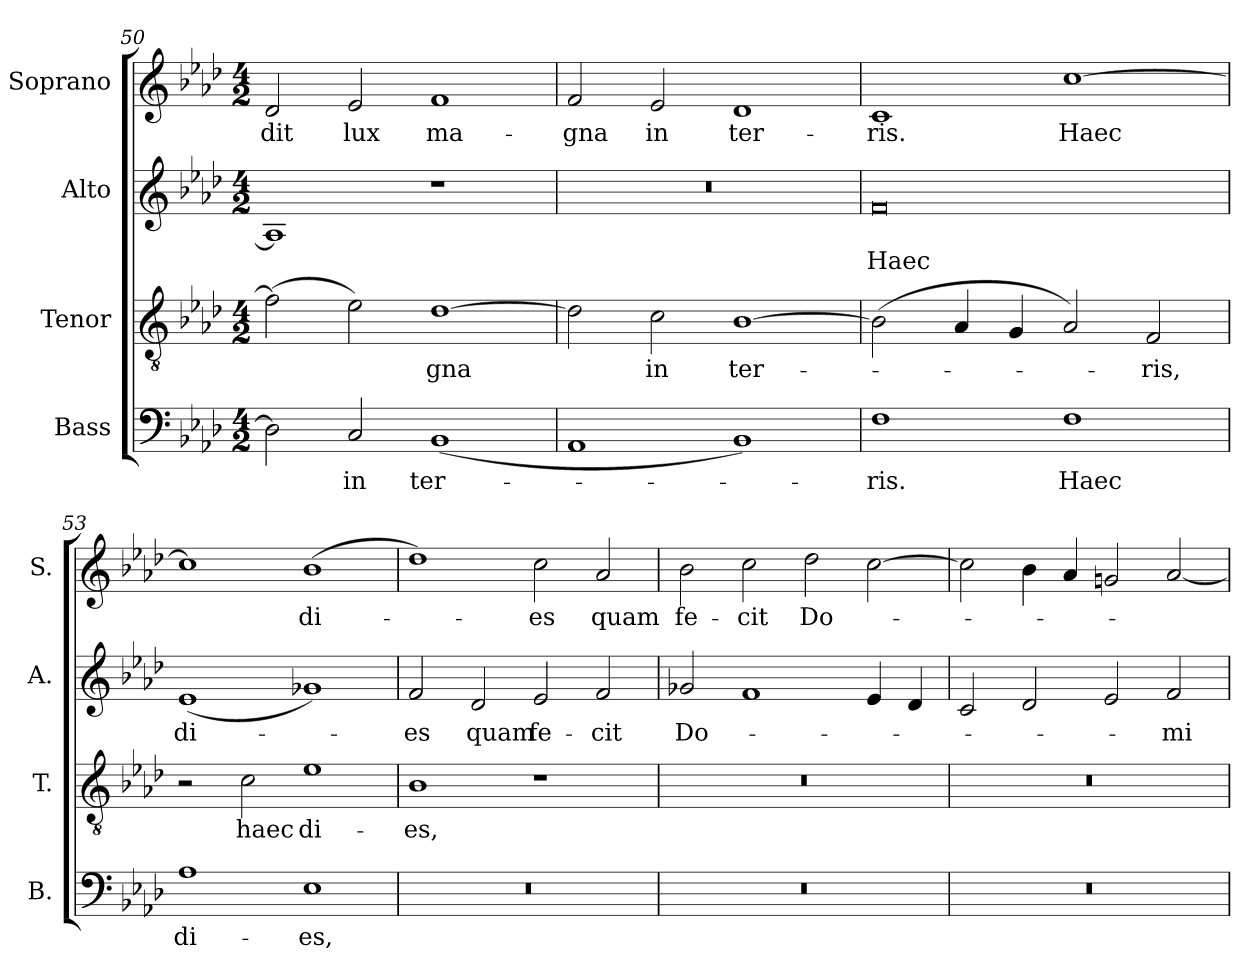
**kern	**text	**kern	**text	**kern	**text	**kern	**text
*part4	*part4	*part3	*part3	*part2	*part2	*part1	*part1
*staff4	*staff4	*staff3	*staff3	*staff2	*staff2	*staff1	*staff1
*I"Bass	*	*I"Tenor	*	*I"Alto	*	*I"Soprano	*
*I'B.	*	*I'T.	*	*I'A.	*	*I'S.	*
*clefF4	*	*clefGv2	*	*clefG2	*	*clefG2	*
*	*	*ITrd7c12	*	*	*	*	*
*k[b-e-a-d-]	*	*k[b-e-a-d-]	*	*k[b-e-a-d-]	*	*k[b-e-a-d-]	*
*A-:	*	*A-:	*	*A-:	*	*A-:	*
*M4/2	*	*M4/2	*	*M4/2	*	*M4/2	*
=50	=50	=50	=50	=50	=50	=50	=50
!	!	!	!	!	!	!	!LO:LY:b:color=#000000
2D-i\]	.	(2Fi\]	.	1A-i]	.	2d-i/	-dit
!	!LO:LY:b:color=#000000	!	!	!	!	!	!
!	!	!	!	!	!	!	!LO:LY:b:color=#000000
2Ci/	in	2E-i\)	.	.	.	2e-i/	lux
!	!LO:LY:b:color=#000000	!	!	!	!	!	!
!	!	!	!LO:LY:b:color=#000000	!	!	!	!
!	!	!	!	!	!	!	!LO:LY:b:color=#000000
(1BB-i	ter-	[1D-i	-gna	1r	.	1fi	ma-
=51	=51	=51	=51	=51	=51	=51	=51
!	!	!	!	!LO:N:vis=1	!	!	!
!	!	!	!	!	!	!	!LO:LY:b:color=#000000
1AA-i	.	2D-i\]	.	0r	.	2fi/	-gna
!	!	!	!LO:LY:b:color=#000000	!	!	!	!
!	!	!	!	!	!	!	!LO:LY:b:color=#000000
.	.	2Ci\	in	.	.	2e-i/	in
!	!	!	!LO:LY:b:color=#000000	!	!	!	!
!	!	!	!	!	!	!	!LO:LY:b:color=#000000
1BB-i)	.	[1BB-i	ter-	.	.	1d-i	ter-
=52	=52	=52	=52	=52	=52	=52	=52
!	!LO:LY:b:color=#000000	!	!	!	!	!	!
!	!	!	!	!	!LO:LY:b:color=#000000	!	!
!	!	!	!	!	!	!	!LO:LY:b:color=#000000
1Fi	-ris.	(2BB-i\]	.	0fi	Haec	1ci	-ris.
.	.	4AA-i/	.	.	.	.	.
.	.	4GGi/	.	.	.	.	.
!	!LO:LY:b:color=#000000	!	!	!	!	!	!
!	!	!	!	!	!	!	!LO:LY:b:color=#000000
1Fi	Haec	2AA-i/)	.	.	.	[1cci	Haec
!	!	!	!LO:LY:b:color=#000000	!	!	!	!
.	.	2FFi/	-ris,	.	.	.	.
=53	=53	=53	=53	=53	=53	=53	=53
!	!LO:LY:b:color=#000000	!	!	!	!	!	!
!	!	!	!	!	!LO:LY:b:color=#000000	!	!
1A-i	di-	2r	.	(1e-i	di-	1cci]	.
!	!	!	!LO:LY:b:color=#000000	!	!	!	!
.	.	2Ci\	haec	.	.	.	.
!	!LO:LY:b:color=#000000	!	!	!	!	!	!
!	!	!	!LO:LY:b:color=#000000	!	!	!	!
!	!	!	!	!	!	!	!LO:LY:b:color=#000000
1E-i	-es,	1E-i	di-	1g-Xi)	.	(1b-i	di-
=54	=54	=54	=54	=54	=54	=54	=54
!LO:N:vis=1	!	!	!	!	!	!	!
!	!	!	!LO:LY:b:color=#000000	!	!	!	!
!	!	!	!	!	!LO:LY:b:color=#000000	!	!
0r	.	1BB-i	-es,	2fi/	-es	1dd-i)	.
!	!	!	!	!	!LO:LY:b:color=#000000	!	!
.	.	.	.	2d-i/	quam	.	.
!	!	!	!	!	!LO:LY:b:color=#000000	!	!
!	!	!	!	!	!	!	!LO:LY:b:color=#000000
.	.	1r	.	2e-i/	fe-	2cci\	-es
!	!	!	!	!	!LO:LY:b:color=#000000	!	!
!	!	!	!	!	!	!	!LO:LY:b:color=#000000
.	.	.	.	2fi/	-cit	2a-i/	quam
=55	=55	=55	=55	=55	=55	=55	=55
!LO:N:vis=1	!	!LO:N:vis=1	!	!	!	!	!
!	!	!	!	!	!LO:LY:b:color=#000000	!	!
!	!	!	!	!	!	!	!LO:LY:b:color=#000000
0r	.	0r	.	2g-Xi/	Do-	2b-i\	fe-
!	!	!	!	!	!	!	!LO:LY:b:color=#000000
.	.	.	.	1fi	.	2cci\	-cit
!	!	!	!	!	!	!	!LO:LY:b:color=#000000
.	.	.	.	.	.	2dd-i\	Do-
.	.	.	.	4e-i/	.	[2cci\	.
.	.	.	.	4d-i/	.	.	.
!!LO:LB:g=z
=56	=56	=56	=56	=56	=56	=56	=56
!LO:N:vis=1	!	!LO:N:vis=1	!	!	!	!	!
0r	.	0r	.	2ci/	.	2cci\]	.
.	.	.	.	2d-i/	.	4b-i\	.
.	.	.	.	.	.	4a-i/	.
.	.	.	.	2e-i/	.	2gni/	.
!	!	!	!	!	!LO:LY:b:color=#000000	!	!
.	.	.	.	2fi/	-mi-	[2a-i/	.
=	=	=	=	=	=	=	=
*-	*-	*-	*-	*-	*-	*-	*-
